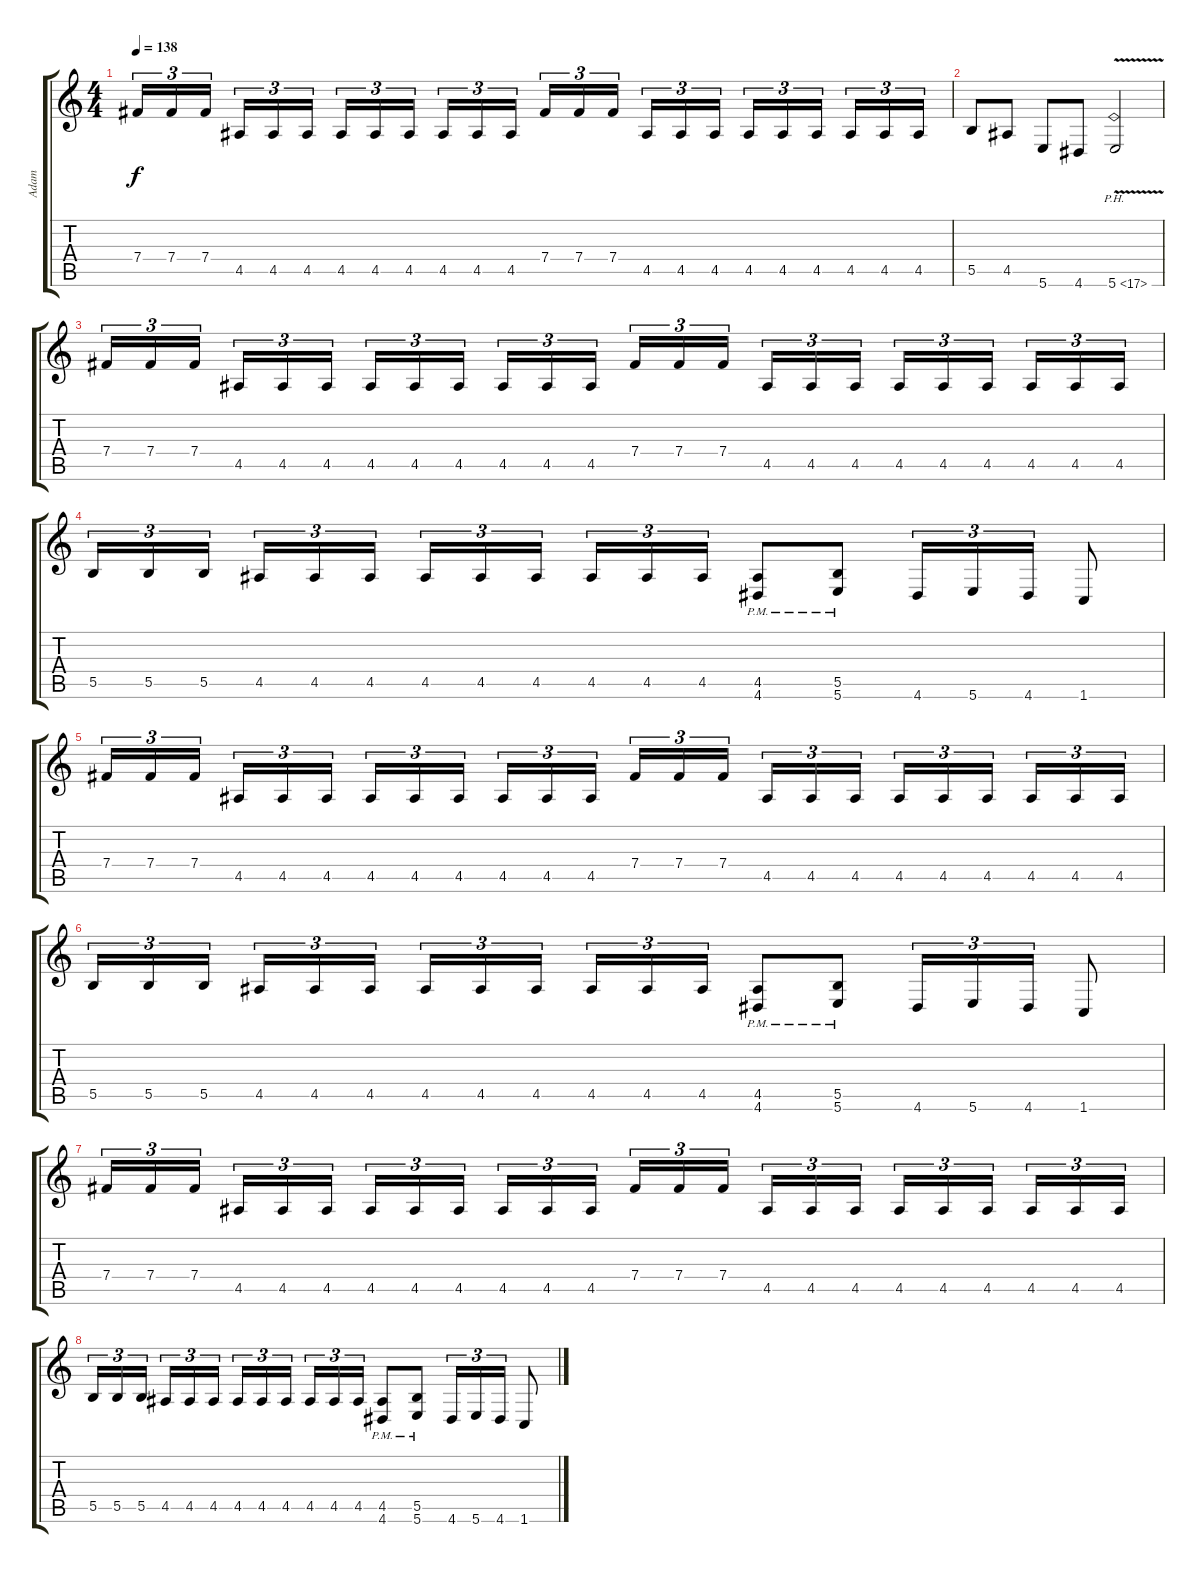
\track ("Adam" "Adam") {instrument distortionguitar}
\staff {score tabs}
\tuning (Db4 Ab3 E3 B2 Gb2 B1) {hide}
\ts (4 4)
\tempo 138
\clef g2
\ks c
7.4.16{tu (3 2) dy f} 7.4.16{tu (3 2)} 7.4.16{tu (3 2) beam splitsecondary} 4.5.16{tu (3 2)} 4.5.16{tu (3 2)} 4.5.16{tu (3 2)} 4.5.16{tu (3 2)} 4.5.16{tu (3 2)} 4.5.16{tu (3 2) beam splitsecondary} 4.5.16{tu (3 2)} 4.5.16{tu (3 2)} 4.5.16{tu (3 2)} 7.4.16{tu (3 2)} 7.4.16{tu (3 2)} 7.4.16{tu (3 2) beam splitsecondary} 4.5.16{tu (3 2)} 4.5.16{tu (3 2)} 4.5.16{tu (3 2)} 4.5.16{tu (3 2)} 4.5.16{tu (3 2)} 4.5.16{tu (3 2) beam splitsecondary} 4.5.16{tu (3 2)} 4.5.16{tu (3 2)} 4.5.16{tu (3 2)} |
5.5.8 4.5.8 5.6.8 4.6.8 5.6{ph 12 v}.2 |
7.4.16{tu (3 2)} 7.4.16{tu (3 2)} 7.4.16{tu (3 2) beam splitsecondary} 4.5.16{tu (3 2)} 4.5.16{tu (3 2)} 4.5.16{tu (3 2)} 4.5.16{tu (3 2)} 4.5.16{tu (3 2)} 4.5.16{tu (3 2) beam splitsecondary} 4.5.16{tu (3 2)} 4.5.16{tu (3 2)} 4.5.16{tu (3 2)} 7.4.16{tu (3 2)} 7.4.16{tu (3 2)} 7.4.16{tu (3 2) beam splitsecondary} 4.5.16{tu (3 2)} 4.5.16{tu (3 2)} 4.5.16{tu (3 2)} 4.5.16{tu (3 2)} 4.5.16{tu (3 2)} 4.5.16{tu (3 2) beam splitsecondary} 4.5.16{tu (3 2)} 4.5.16{tu (3 2)} 4.5.16{tu (3 2)} |
5.5.16{tu (3 2)} 5.5.16{tu (3 2)} 5.5.16{tu (3 2) beam splitsecondary} 4.5.16{tu (3 2)} 4.5.16{tu (3 2)} 4.5.16{tu (3 2)} 4.5.16{tu (3 2)} 4.5.16{tu (3 2)} 4.5.16{tu (3 2) beam splitsecondary} 4.5.16{tu (3 2)} 4.5.16{tu (3 2)} 4.5.16{tu (3 2)} (4.5{pm} 4.6{pm}).8 (5.5{pm} 5.6{pm}).8 4.6.16{tu (3 2)} 5.6.16{tu (3 2)} 4.6.16{tu (3 2)} 1.6.8 |
7.4.16{tu (3 2)} 7.4.16{tu (3 2)} 7.4.16{tu (3 2) beam splitsecondary} 4.5.16{tu (3 2)} 4.5.16{tu (3 2)} 4.5.16{tu (3 2)} 4.5.16{tu (3 2)} 4.5.16{tu (3 2)} 4.5.16{tu (3 2) beam splitsecondary} 4.5.16{tu (3 2)} 4.5.16{tu (3 2)} 4.5.16{tu (3 2)} 7.4.16{tu (3 2)} 7.4.16{tu (3 2)} 7.4.16{tu (3 2) beam splitsecondary} 4.5.16{tu (3 2)} 4.5.16{tu (3 2)} 4.5.16{tu (3 2)} 4.5.16{tu (3 2)} 4.5.16{tu (3 2)} 4.5.16{tu (3 2) beam splitsecondary} 4.5.16{tu (3 2)} 4.5.16{tu (3 2)} 4.5.16{tu (3 2)} |
5.5.16{tu (3 2)} 5.5.16{tu (3 2)} 5.5.16{tu (3 2) beam splitsecondary} 4.5.16{tu (3 2)} 4.5.16{tu (3 2)} 4.5.16{tu (3 2)} 4.5.16{tu (3 2)} 4.5.16{tu (3 2)} 4.5.16{tu (3 2) beam splitsecondary} 4.5.16{tu (3 2)} 4.5.16{tu (3 2)} 4.5.16{tu (3 2)} (4.5{pm} 4.6{pm}).8 (5.5{pm} 5.6{pm}).8 4.6.16{tu (3 2)} 5.6.16{tu (3 2)} 4.6.16{tu (3 2)} 1.6.8 |
7.4.16{tu (3 2)} 7.4.16{tu (3 2)} 7.4.16{tu (3 2) beam splitsecondary} 4.5.16{tu (3 2)} 4.5.16{tu (3 2)} 4.5.16{tu (3 2)} 4.5.16{tu (3 2)} 4.5.16{tu (3 2)} 4.5.16{tu (3 2) beam splitsecondary} 4.5.16{tu (3 2)} 4.5.16{tu (3 2)} 4.5.16{tu (3 2)} 7.4.16{tu (3 2)} 7.4.16{tu (3 2)} 7.4.16{tu (3 2) beam splitsecondary} 4.5.16{tu (3 2)} 4.5.16{tu (3 2)} 4.5.16{tu (3 2)} 4.5.16{tu (3 2)} 4.5.16{tu (3 2)} 4.5.16{tu (3 2) beam splitsecondary} 4.5.16{tu (3 2)} 4.5.16{tu (3 2)} 4.5.16{tu (3 2)} |
5.5.16{tu (3 2)} 5.5.16{tu (3 2)} 5.5.16{tu (3 2) beam splitsecondary} 4.5.16{tu (3 2)} 4.5.16{tu (3 2)} 4.5.16{tu (3 2)} 4.5.16{tu (3 2)} 4.5.16{tu (3 2)} 4.5.16{tu (3 2) beam splitsecondary} 4.5.16{tu (3 2)} 4.5.16{tu (3 2)} 4.5.16{tu (3 2)} (4.5{pm} 4.6{pm}).8 (5.5{pm} 5.6{pm}).8 4.6.16{tu (3 2)} 5.6.16{tu (3 2)} 4.6.16{tu (3 2)} 1.6.8
